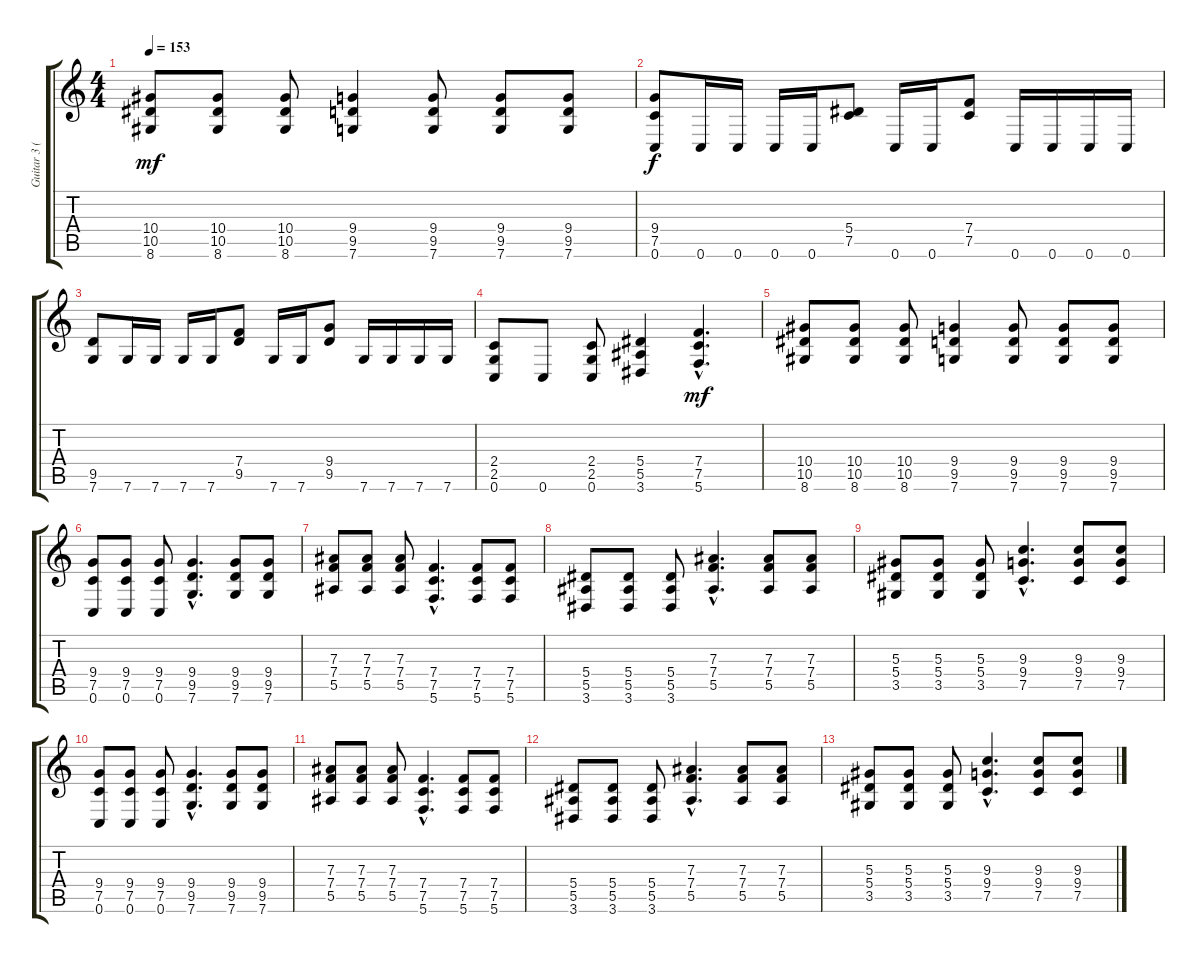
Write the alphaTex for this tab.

\track ("Guitar 3 (Rhytm)" "Guitar 3 (") {instrument distortionguitar}
\staff {score tabs}
\tuning (C4 G3 Eb3 Bb2 F2 C2) {hide}
\ts (4 4)
\tempo 153
\clef g2
\ks c
(10.4 10.5 8.6).8{dy mf} (10.4 10.5 8.6).8 (10.4 10.5 8.6).8 (9.4 9.5 7.6).4 (9.4 9.5 7.6).8 (9.4 9.5 7.6).8 (9.4 9.5 7.6).8 |
(9.4 7.5 0.6).8{dy f} 0.6.16 0.6.16 0.6.16 0.6.16 (5.4 7.5).8 0.6.16 0.6.16 (7.4 7.5).8 0.6.16 0.6.16 0.6.16 0.6.16 |
(9.5 7.6).8 7.6.16 7.6.16 7.6.16 7.6.16 (7.4 9.5).8 7.6.16 7.6.16 (9.4 9.5).8 7.6.16 7.6.16 7.6.16 7.6.16 |
(2.4 2.5 0.6).8 0.6.8 (2.4 2.5 0.6).8 (5.4 5.5 3.6).4 (7.4{hac} 7.5{hac} 5.6{hac}).4{d dy mf} |
(10.4 10.5 8.6).8 (10.4 10.5 8.6).8 (10.4 10.5 8.6).8 (9.4 9.5 7.6).4 (9.4 9.5 7.6).8 (9.4 9.5 7.6).8 (9.4 9.5 7.6).8 |
(9.4 7.5 0.6).8{balance 6} (9.4 7.5 0.6).8 (9.4 7.5 0.6).8 (9.4{hac} 9.5{hac} 7.6{hac}).4{d} (9.4 9.5 7.6).8 (9.4 9.5 7.6).8 |
(7.3 7.4 5.5).8 (7.3 7.4 5.5).8 (7.3 7.4 5.5).8 (7.4{hac} 7.5{hac} 5.6{hac}).4{d} (7.4 7.5 5.6).8 (7.4 7.5 5.6).8 |
(5.4 5.5 3.6).8 (5.4 5.5 3.6).8 (5.4 5.5 3.6).8 (7.3{hac} 7.4{hac} 5.5{hac}).4{d} (7.3 7.4 5.5).8 (7.3 7.4 5.5).8 |
(5.3 5.4 3.5).8 (5.3 5.4 3.5).8 (5.3 5.4 3.5).8 (9.3{hac} 9.4{hac} 7.5{hac}).4{d} (9.3 9.4 7.5).8 (9.3 9.4 7.5).8 |
(9.4 7.5 0.6).8 (9.4 7.5 0.6).8 (9.4 7.5 0.6).8 (9.4{hac} 9.5{hac} 7.6{hac}).4{d} (9.4 9.5 7.6).8 (9.4 9.5 7.6).8 |
(7.3 7.4 5.5).8 (7.3 7.4 5.5).8 (7.3 7.4 5.5).8 (7.4{hac} 7.5{hac} 5.6{hac}).4{d} (7.4 7.5 5.6).8 (7.4 7.5 5.6).8 |
(5.4 5.5 3.6).8 (5.4 5.5 3.6).8 (5.4 5.5 3.6).8 (7.3{hac} 7.4{hac} 5.5{hac}).4{d} (7.3 7.4 5.5).8 (7.3 7.4 5.5).8 |
(5.3 5.4 3.5).8 (5.3 5.4 3.5).8 (5.3 5.4 3.5).8 (9.3{hac} 9.4{hac} 7.5{hac}).4{d} (9.3 9.4 7.5).8 (9.3 9.4 7.5).8
